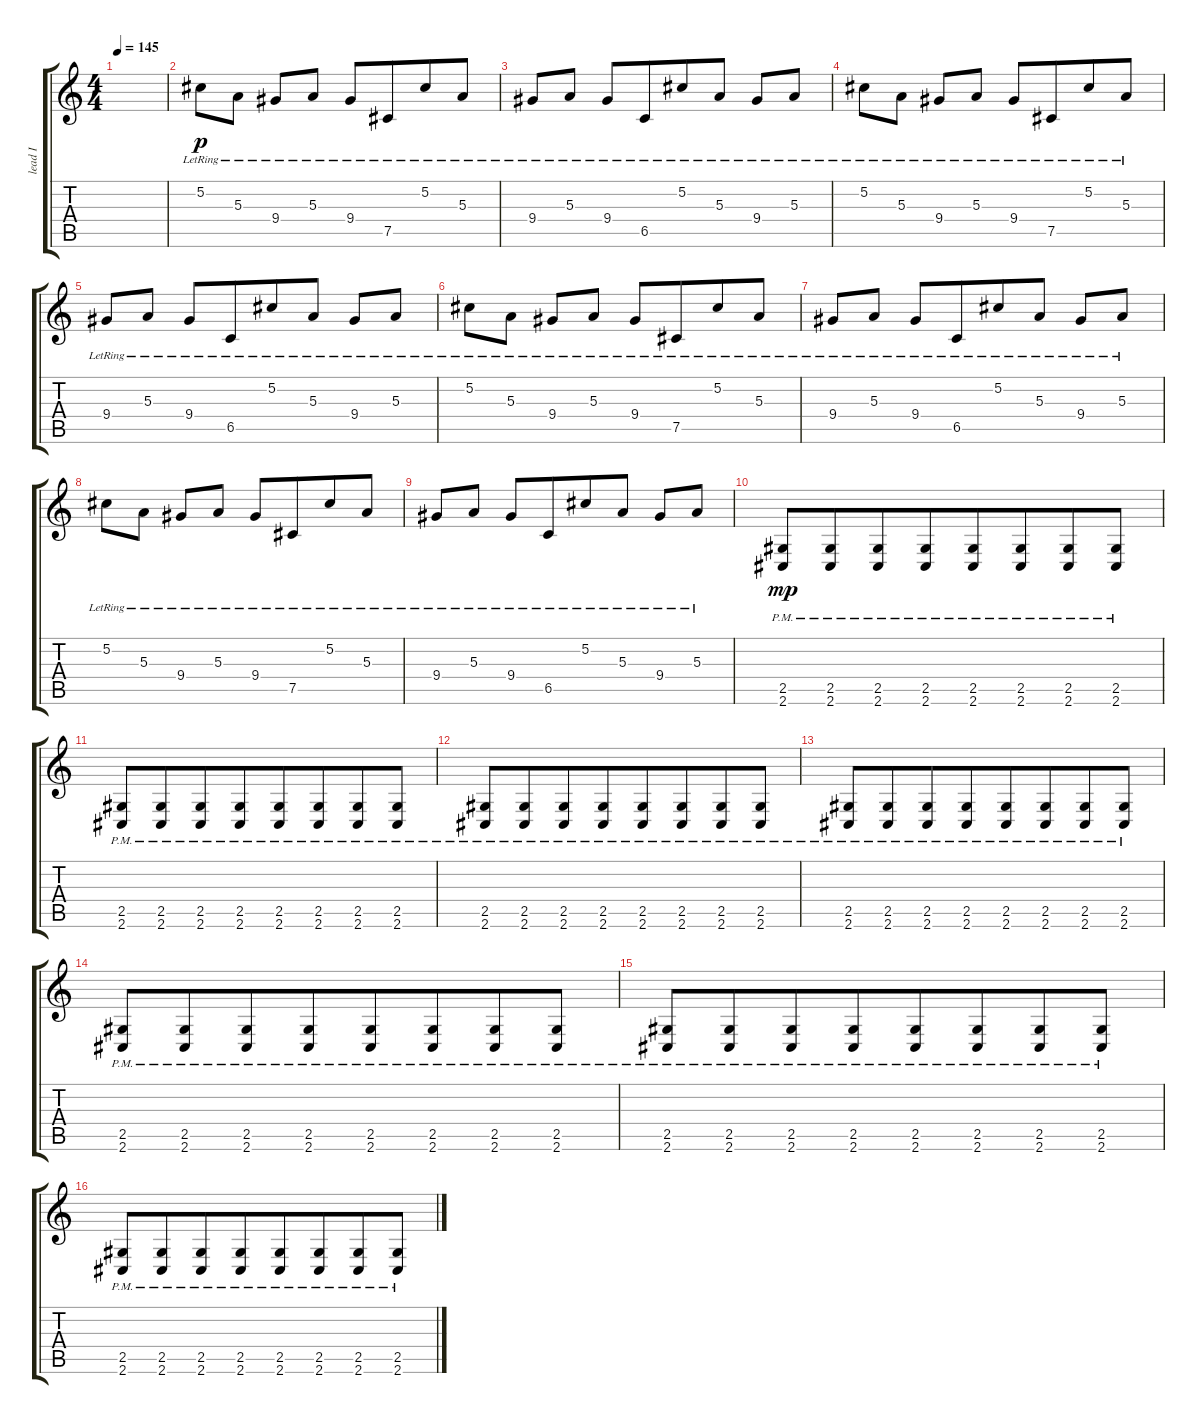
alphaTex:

\track ("lead I" "lead I") {instrument overdrivenguitar}
\staff {score tabs}
\tuning (Db4 Ab3 E3 B2 Gb2 B1) {hide}
\ts (4 4)
\tempo 145
\clef g2
\ks c
|
5.2{lr}.8{dy p} 5.3{lr}.8 9.4{lr}.8 5.3{lr}.8 9.4{lr}.8 7.5{lr}.8{beam merge} 5.2{lr}.8 5.3{lr}.8 |
9.4{lr}.8 5.3{lr}.8 9.4{lr}.8 6.5{lr}.8{beam merge} 5.2{lr}.8 5.3{lr}.8 9.4{lr}.8 5.3{lr}.8 |
5.2{lr}.8 5.3{lr}.8 9.4{lr}.8 5.3{lr}.8 9.4{lr}.8 7.5{lr}.8{beam merge} 5.2{lr}.8 5.3{lr}.8 |
9.4{lr}.8 5.3{lr}.8 9.4{lr}.8 6.5{lr}.8{beam merge} 5.2{lr}.8 5.3{lr}.8 9.4{lr}.8 5.3{lr}.8 |
5.2{lr}.8 5.3{lr}.8 9.4{lr}.8 5.3{lr}.8 9.4{lr}.8 7.5{lr}.8{beam merge} 5.2{lr}.8 5.3{lr}.8 |
9.4{lr}.8 5.3{lr}.8 9.4{lr}.8 6.5{lr}.8{beam merge} 5.2{lr}.8 5.3{lr}.8 9.4{lr}.8 5.3{lr}.8 |
5.2{lr}.8 5.3{lr}.8 9.4{lr}.8 5.3{lr}.8 9.4{lr}.8 7.5{lr}.8{beam merge} 5.2{lr}.8 5.3{lr}.8 |
9.4{lr}.8 5.3{lr}.8 9.4{lr}.8 6.5{lr}.8{beam merge} 5.2{lr}.8 5.3{lr}.8 9.4{lr}.8 5.3{lr}.8 |
(2.5{pm} 2.6).8{dy mp beam merge} (2.5{pm} 2.6).8{beam merge} (2.5{pm} 2.6).8{beam merge} (2.5{pm} 2.6).8{beam merge} (2.5{pm} 2.6).8{beam merge} (2.5{pm} 2.6).8{beam merge} (2.5{pm} 2.6).8{beam merge} (2.5{pm} 2.6).8 |
(2.5{pm} 2.6).8{beam merge} (2.5{pm} 2.6).8{beam merge} (2.5{pm} 2.6).8{beam merge} (2.5{pm} 2.6).8{beam merge} (2.5{pm} 2.6).8{beam merge} (2.5{pm} 2.6).8{beam merge} (2.5{pm} 2.6).8{beam merge} (2.5{pm} 2.6).8 |
(2.5{pm} 2.6).8{beam merge} (2.5{pm} 2.6).8{beam merge} (2.5{pm} 2.6).8{beam merge} (2.5{pm} 2.6).8{beam merge} (2.5{pm} 2.6).8{beam merge} (2.5{pm} 2.6).8{beam merge} (2.5{pm} 2.6).8{beam merge} (2.5{pm} 2.6).8 |
(2.5{pm} 2.6).8{beam merge} (2.5{pm} 2.6).8{beam merge} (2.5{pm} 2.6).8{beam merge} (2.5{pm} 2.6).8{beam merge} (2.5{pm} 2.6).8{beam merge} (2.5{pm} 2.6).8{beam merge} (2.5{pm} 2.6).8{beam merge} (2.5{pm} 2.6).8 |
(2.5{pm} 2.6).8{beam merge} (2.5{pm} 2.6).8{beam merge} (2.5{pm} 2.6).8{beam merge} (2.5{pm} 2.6).8{beam merge} (2.5{pm} 2.6).8{beam merge} (2.5{pm} 2.6).8{beam merge} (2.5{pm} 2.6).8{beam merge} (2.5{pm} 2.6).8 |
(2.5{pm} 2.6).8{beam merge} (2.5{pm} 2.6).8{beam merge} (2.5{pm} 2.6).8{beam merge} (2.5{pm} 2.6).8{beam merge} (2.5{pm} 2.6).8{beam merge} (2.5{pm} 2.6).8{beam merge} (2.5{pm} 2.6).8{beam merge} (2.5{pm} 2.6).8 |
(2.5{pm} 2.6).8{beam merge} (2.5{pm} 2.6).8{beam merge} (2.5{pm} 2.6).8{beam merge} (2.5{pm} 2.6).8{beam merge} (2.5{pm} 2.6).8{beam merge} (2.5{pm} 2.6).8{beam merge} (2.5{pm} 2.6).8{beam merge} (2.5{pm} 2.6).8
